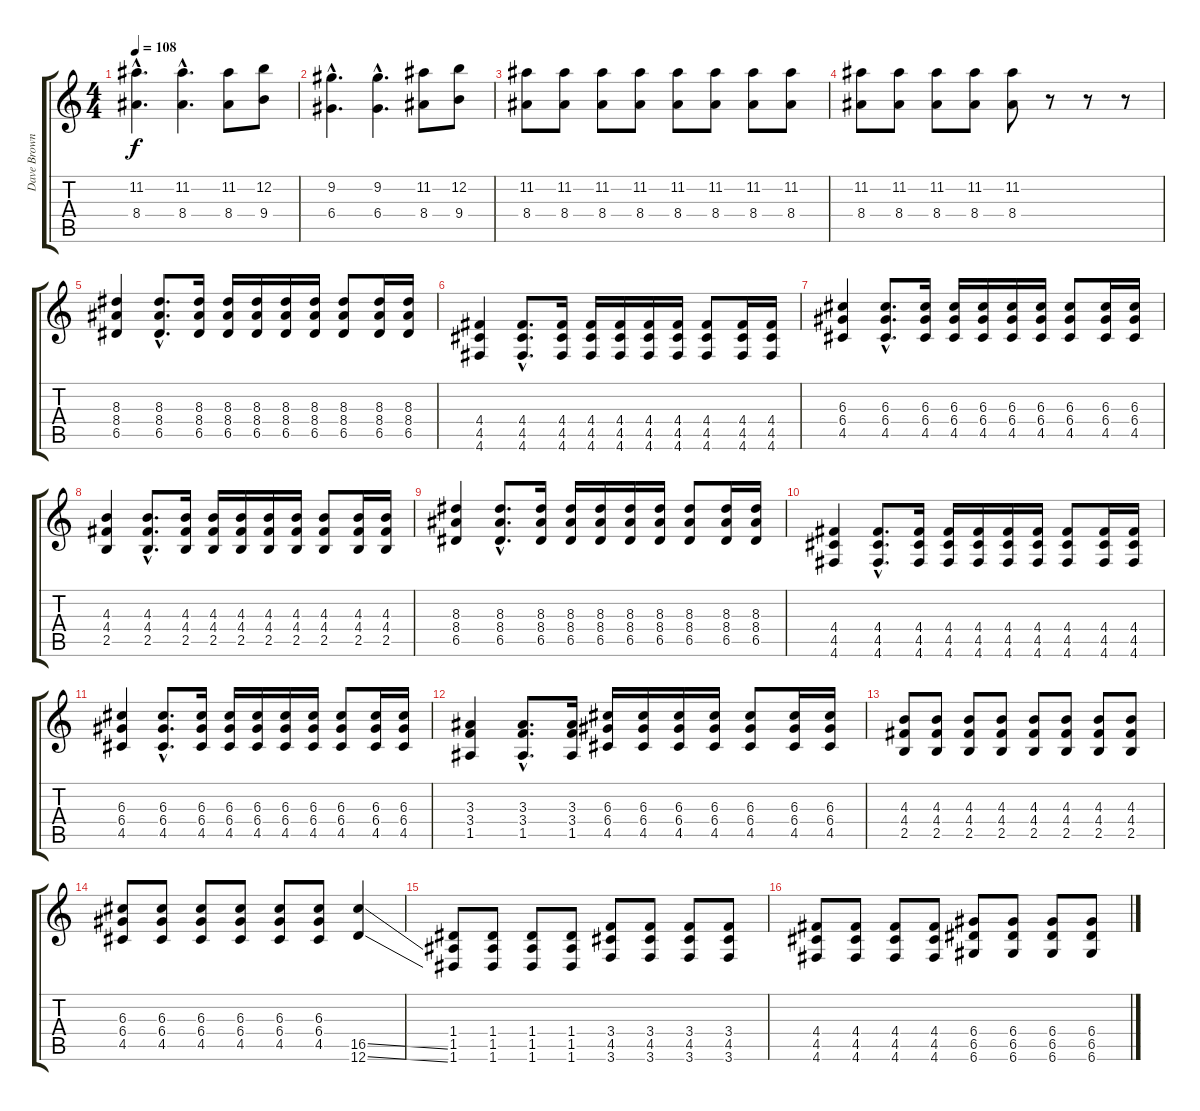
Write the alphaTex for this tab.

\track ("Dave Brownsound" "Dave Brown") {instrument distortionguitar}
\staff {score tabs}
\tuning (E4 B3 G3 D3 A2 D2) {hide}
\ts (4 4)
\tempo 108
\clef g2
\ks c
(11.2{hac} 8.4{hac}).4{d dy f} (11.2{hac} 8.4{hac}).4{d} (11.2 8.4).8 (12.2 9.4).8 |
(9.2{hac} 6.4{hac}).4{d} (9.2{hac} 6.4{hac}).4{d} (11.2 8.4).8 (12.2 9.4).8 |
(11.2 8.4).8 (11.2 8.4).8 (11.2 8.4).8 (11.2 8.4).8 (11.2 8.4).8 (11.2 8.4).8 (11.2 8.4).8 (11.2 8.4).8 |
(11.2 8.4).8 (11.2 8.4).8 (11.2 8.4).8 (11.2 8.4).8 (11.2 8.4).8 r.8 r.8 r.8 |
(8.3 8.4 6.5).4 (8.3{hac} 8.4{hac} 6.5{hac}).8{d} (8.3 8.4 6.5).16 (8.3 8.4 6.5).16 (8.3 8.4 6.5).16 (8.3 8.4 6.5).16 (8.3 8.4 6.5).16 (8.3 8.4 6.5).8 (8.3 8.4 6.5).16 (8.3 8.4 6.5).16 |
(4.4 4.5 4.6).4 (4.4{hac} 4.5{hac} 4.6{hac}).8{d} (4.4 4.5 4.6).16 (4.4 4.5 4.6).16 (4.4 4.5 4.6).16 (4.4 4.5 4.6).16 (4.4 4.5 4.6).16 (4.4 4.5 4.6).8 (4.4 4.5 4.6).16 (4.4 4.5 4.6).16 |
(6.3 6.4 4.5).4 (6.3{hac} 6.4{hac} 4.5{hac}).8{d} (6.3 6.4 4.5).16 (6.3 6.4 4.5).16 (6.3 6.4 4.5).16 (6.3 6.4 4.5).16 (6.3 6.4 4.5).16 (6.3 6.4 4.5).8 (6.3 6.4 4.5).16 (6.3 6.4 4.5).16 |
(4.3 4.4 2.5).4 (4.3{hac} 4.4{hac} 2.5{hac}).8{d} (4.3 4.4 2.5).16 (4.3 4.4 2.5).16 (4.3 4.4 2.5).16 (4.3 4.4 2.5).16 (4.3 4.4 2.5).16 (4.3 4.4 2.5).8 (4.3 4.4 2.5).16 (4.3 4.4 2.5).16 |
(8.3 8.4 6.5).4 (8.3{hac} 8.4{hac} 6.5{hac}).8{d} (8.3 8.4 6.5).16 (8.3 8.4 6.5).16 (8.3 8.4 6.5).16 (8.3 8.4 6.5).16 (8.3 8.4 6.5).16 (8.3 8.4 6.5).8 (8.3 8.4 6.5).16 (8.3 8.4 6.5).16 |
(4.4 4.5 4.6).4 (4.4{hac} 4.5{hac} 4.6{hac}).8{d} (4.4 4.5 4.6).16 (4.4 4.5 4.6).16 (4.4 4.5 4.6).16 (4.4 4.5 4.6).16 (4.4 4.5 4.6).16 (4.4 4.5 4.6).8 (4.4 4.5 4.6).16 (4.4 4.5 4.6).16 |
(6.3 6.4 4.5).4 (6.3{hac} 6.4{hac} 4.5{hac}).8{d} (6.3 6.4 4.5).16 (6.3 6.4 4.5).16 (6.3 6.4 4.5).16 (6.3 6.4 4.5).16 (6.3 6.4 4.5).16 (6.3 6.4 4.5).8 (6.3 6.4 4.5).16 (6.3 6.4 4.5).16 |
(3.3 3.4 1.5).4 (3.3{hac} 3.4{hac} 1.5{hac}).8{d} (3.3 3.4 1.5).16 (6.3 6.4 4.5).16 (6.3 6.4 4.5).16 (6.3 6.4 4.5).16 (6.3 6.4 4.5).16 (6.3 6.4 4.5).8 (6.3 6.4 4.5).16 (6.3 6.4 4.5).16 |
(4.3 4.4 2.5).8 (4.3 4.4 2.5).8 (4.3 4.4 2.5).8 (4.3 4.4 2.5).8 (4.3 4.4 2.5).8 (4.3 4.4 2.5).8 (4.3 4.4 2.5).8 (4.3 4.4 2.5).8 |
(6.3 6.4 4.5).8 (6.3 6.4 4.5).8 (6.3 6.4 4.5).8 (6.3 6.4 4.5).8 (6.3 6.4 4.5).8 (6.3 6.4 4.5).8 (16.5{ss} 12.6{ss}).4 |
(1.4 1.5 1.6).8 (1.4 1.5 1.6).8 (1.4 1.5 1.6).8 (1.4 1.5 1.6).8 (3.4 4.5 3.6).8 (3.4 4.5 3.6).8 (3.4 4.5 3.6).8 (3.4 4.5 3.6).8 |
(4.4 4.5 4.6).8 (4.4 4.5 4.6).8 (4.4 4.5 4.6).8 (4.4 4.5 4.6).8 (6.4 6.5 6.6).8 (6.4 6.5 6.6).8 (6.4 6.5 6.6).8 (6.4 6.5 6.6).8
